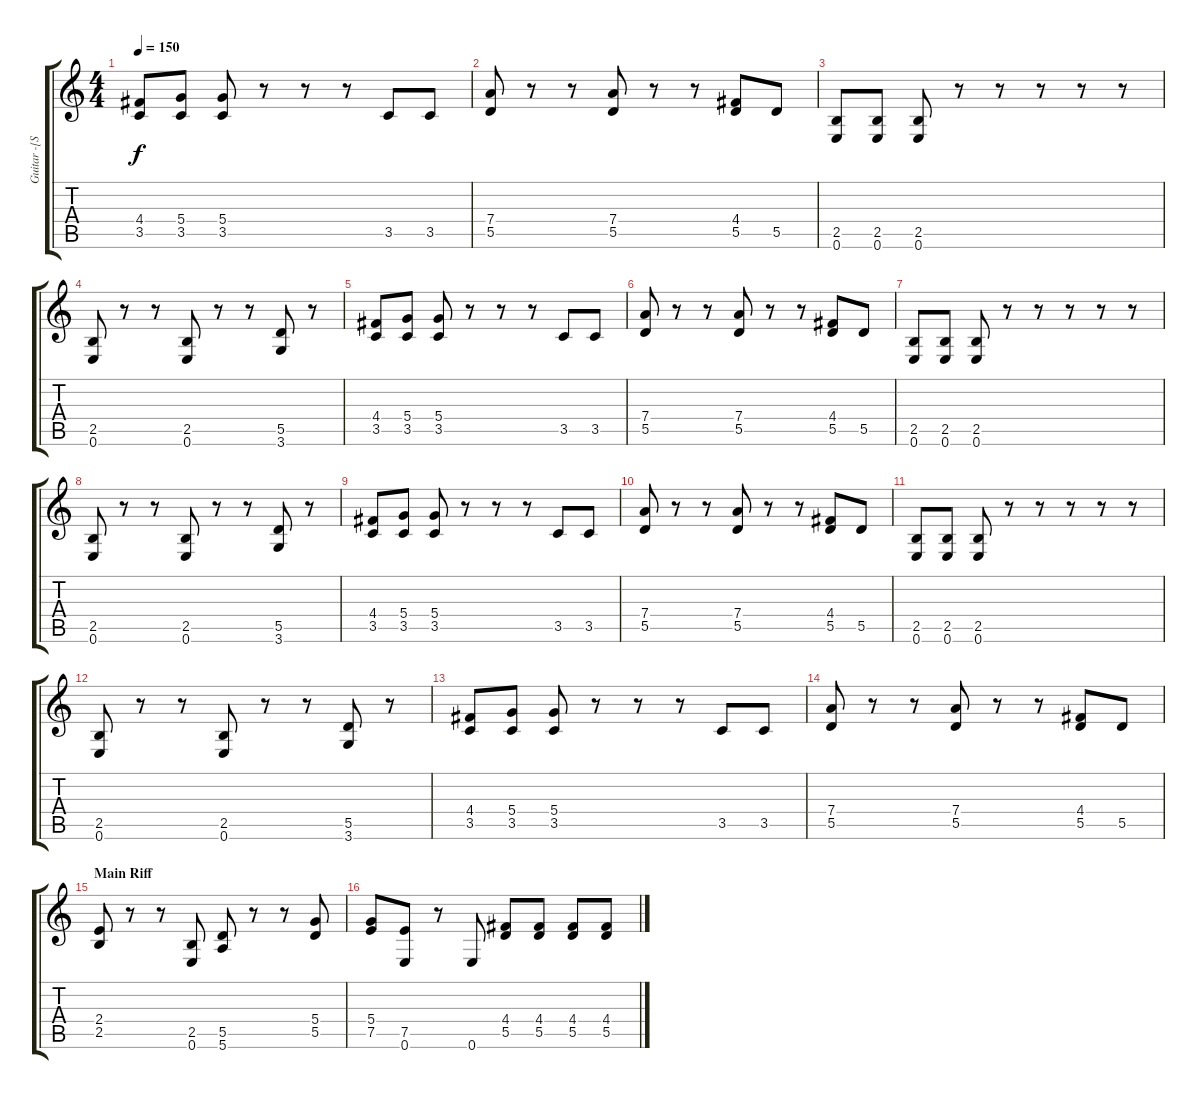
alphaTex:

\track ("Guitar -[Schneider]-" "Guitar -[S") {instrument overdrivenguitar}
\staff {score tabs}
\tuning (E4 B3 G3 D3 A2 E2) {hide}
\ts (4 4)
\tempo 150
\clef g2
\ks c
(4.4 3.5).8{dy f} (5.4 3.5).8 (5.4 3.5).8 r.8 r.8 r.8 3.5.8 3.5.8 |
(7.4 5.5).8 r.8 r.8 (7.4 5.5).8 r.8 r.8 (4.4 5.5).8 5.5.8 |
(2.5 0.6).8 (2.5 0.6).8 (2.5 0.6).8 r.8 r.8 r.8 r.8 r.8 |
(2.5 0.6).8 r.8 r.8 (2.5 0.6).8 r.8 r.8 (5.5 3.6).8 r.8 |
(4.4 3.5).8 (5.4 3.5).8 (5.4 3.5).8 r.8 r.8 r.8 3.5.8 3.5.8 |
(7.4 5.5).8 r.8 r.8 (7.4 5.5).8 r.8 r.8 (4.4 5.5).8 5.5.8 |
(2.5 0.6).8 (2.5 0.6).8 (2.5 0.6).8 r.8 r.8 r.8 r.8 r.8 |
(2.5 0.6).8 r.8 r.8 (2.5 0.6).8 r.8 r.8 (5.5 3.6).8 r.8 |
(4.4 3.5).8 (5.4 3.5).8 (5.4 3.5).8 r.8 r.8 r.8 3.5.8 3.5.8 |
(7.4 5.5).8 r.8 r.8 (7.4 5.5).8 r.8 r.8 (4.4 5.5).8 5.5.8 |
(2.5 0.6).8 (2.5 0.6).8 (2.5 0.6).8 r.8 r.8 r.8 r.8 r.8 |
(2.5 0.6).8 r.8 r.8 (2.5 0.6).8 r.8 r.8 (5.5 3.6).8 r.8 |
(4.4 3.5).8 (5.4 3.5).8 (5.4 3.5).8 r.8 r.8 r.8 3.5.8 3.5.8 |
(7.4 5.5).8 r.8 r.8 (7.4 5.5).8 r.8 r.8 (4.4 5.5).8 5.5.8 |
\section ("" "Main Riff")
(2.4 2.5).8 r.8 r.8 (2.5 0.6).8 (5.5 5.6).8 r.8 r.8 (5.4 5.5).8 |
(5.4 7.5).8 (7.5 0.6).8 r.8 0.6.8 (4.4 5.5).8 (4.4 5.5).8 (4.4 5.5).8 (4.4 5.5).8
